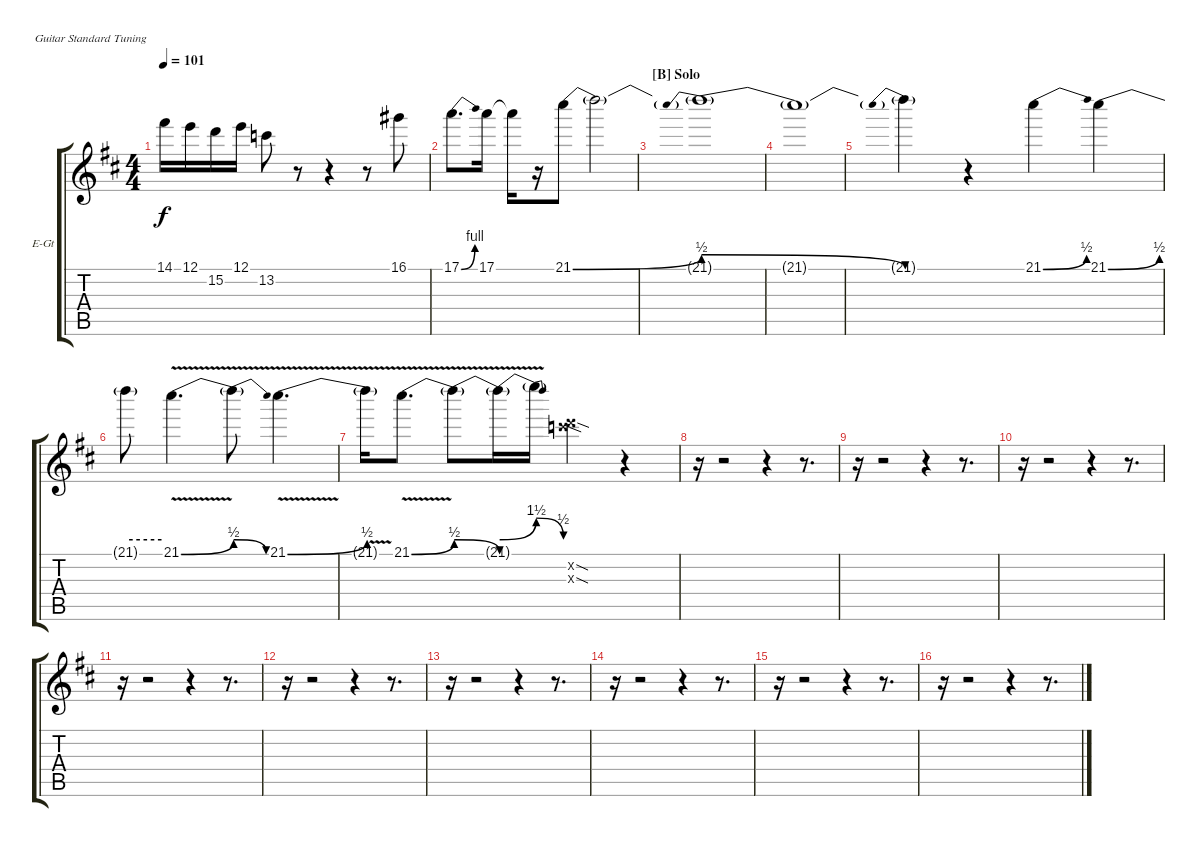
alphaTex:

\bracketExtendMode groupsimilarinstruments
\firstSystemTrackNameOrientation horizontal
\otherSystemsTrackNameOrientation horizontal
\track ("Guitar 2" "E-Gt") {instrument overdrivenguitar}
\staff {score tabs}
\tuning (E4 B3 G3 D3 A2 E2)
\ts (4 4)
\tempo 101
\clef g2
\ks d
14.1.16{dy f} 12.1.16 15.2.16 12.1.16 13.2.8 r.8 r.4 r.8 16.1.8 |
17.1{be (bend 0 0 60 4)}.8{d} 17.1.16 17.1{t}.16 r.16 21.1{be (bend 0 0 60 2)}.8 21.1{t}.2 |
\section ("B" "Solo")
21.1{be (prebendrelease 0 2 60 0) t}.1 |
21.1{t}.1 |
21.1{be (prebend 0 2 60 2) t}.4 r.4 21.1{be (bend 0 0 60 2)}.4 21.1{be (bend 0 0 60 2)}.4 |
21.1{be (hold 0 2 60 2) t}.8 21.1{be (bend 0 0 60 2) v}.4{d} 21.1{be (release 0 2 60 0) t}.8 21.1{be (bend 0 0 60 2) v}.4{d} |
21.1{v t}.16 21.1{be (bend 0 0 60 2) v}.8{d} 21.1{be (release 0 2 60 0) t}.8 21.1{be (bend 0 2 60 6) v t}.16 21.1{be (release 0 6 60 2) t}.16 (15.2{sod x} 17.3{sod x}).4 r.4 |
r.16 r.2 r.4 r.8{d} |
r.16 r.2 r.4 r.8{d} |
r.16 r.2 r.4 r.8{d} |
r.16 r.2 r.4 r.8{d} |
r.16 r.2 r.4 r.8{d} |
r.16 r.2 r.4 r.8{d} |
r.16 r.2 r.4 r.8{d} |
r.16 r.2 r.4 r.8{d} |
r.16 r.2 r.4 r.8{d}
